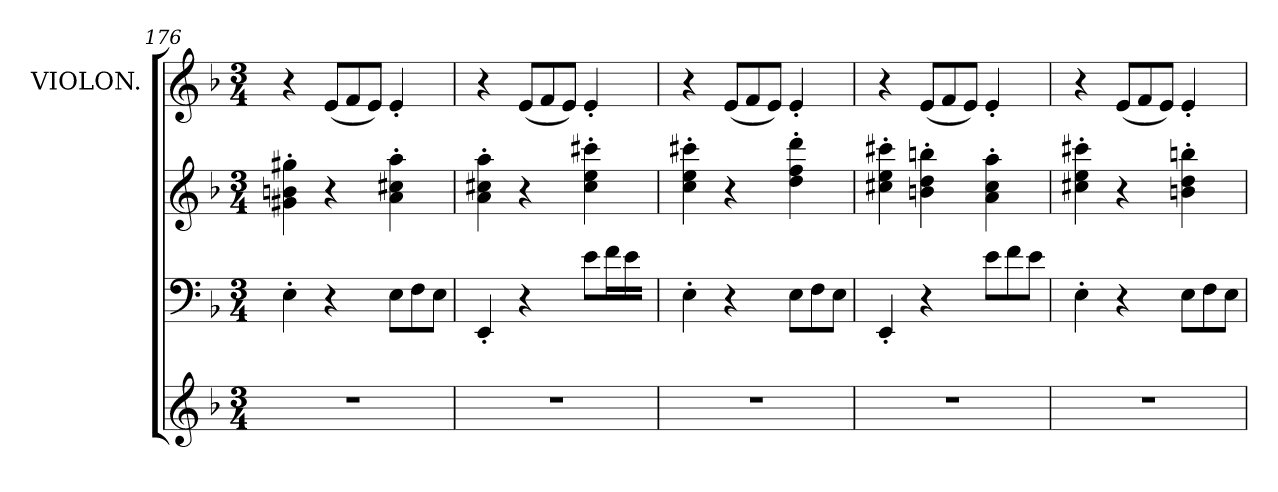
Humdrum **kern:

**kern	**kern	**kern	**kern
*part3	*part2	*part2	*part1
*staff4	*staff3	*staff2	*staff1
*	*	*	*I"VIOLON.
*clefG2	*clefF4	*clefG2	*clefG2
*k[b-]	*k[b-]	*k[b-]	*k[b-]
*F:	*F:	*F:	*F:
*M3/4	*M3/4	*M3/4	*M3/4
=176	=176	=176	=176
!LO:N:vis=1	!	!	!
2.r	4E'>\	4g#X\'> 4bn\'> 4gg#X\'>	4r
*	*	*	*Xtuplet
.	4r	4r	(<12e/L
.	.	.	12f/
.	.	.	12e/J)
*	*Xtuplet	*	*
.	12E\L	4a\'> 4cc#X\'> 4aa\'>	4e'</
.	12F\	.	.
.	12E\J	.	.
=177	=177	=177	=177
!LO:N:vis=1	!	!	!
2.r	4EE'</	4a\'> 4cc#X\'> 4aa\'>	4r
.	4r	4r	(<12e/L
.	.	.	12f/
.	.	.	12e/J)
.	12e\L	4cc#\'> 4ee\'> 4ccc#X\'>	4e'</
.	18f\	.	.
.	18e\J	.	.
.	18ryy	.	.
=178	=178	=178	=178
!LO:N:vis=1	!	!	!
2.r	4E'>\	4cc\'> 4ee\'> 4ccc#X\'>	4r
.	4r	4r	(<12e/L
.	.	.	12f/
.	.	.	12e/J)
.	12E\L	4dd\'> 4ff\'> 4ddd\'>	4e'</
.	12F\	.	.
.	12E\J	.	.
!!LO:LB:g=z
=179	=179	=179	=179
!LO:N:vis=1	!	!	!
2.r	4EE'</	4cc#X\'> 4ee\'> 4ccc#X\'>	4r
.	4r	4bn\'> 4dd\'> 4bbn\'>	(<12e/L
.	.	.	12f/
.	.	.	12e/J)
.	12e\L	4a\'> 4cc#\'> 4aa\'>	4e'</
.	12f\	.	.
.	12e\J	.	.
=180	=180	=180	=180
!LO:N:vis=1	!	!	!
2.r	4E'>\	4cc#X\'> 4ee\'> 4ccc#X\'>	4r
.	4r	4r	(<12e/L
.	.	.	12f/
.	.	.	12e/J)
.	12E\L	4bn\'> 4dd\'> 4bbn\'>	4e'</
.	12F\	.	.
.	12E\J	.	.
=	=	=	=
*-	*-	*-	*-
